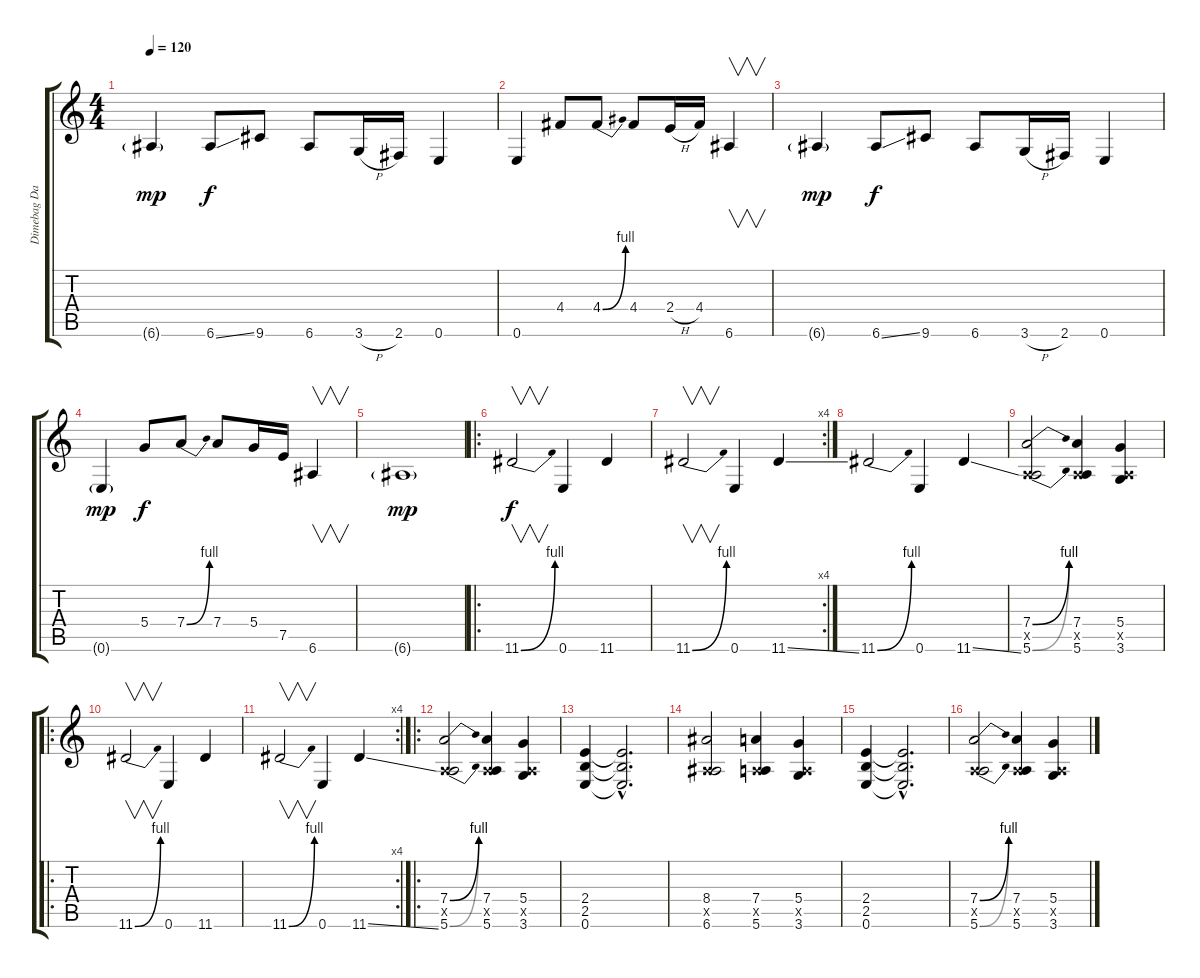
\track ("Dimebag Darrell" "Dimebag Da") {instrument overdrivenguitar}
\staff {score tabs}
\tuning (E4 B3 G3 D3 A2 E2) {hide}
\ts (4 4)
\tempo 120
\clef g2
\ks c
6.6{g}.4{dy mp} 6.6{ss}.8{dy f} 9.6.8 6.6.8 3.6{h}.16 2.6.16 0.6.4 |
0.6.4 4.4.8 4.4{be (bend 0 0 60 4)}.8 4.4.8 2.4{h}.16 4.4.16 6.6.4{v} |
6.6{g}.4{dy mp} 6.6{ss}.8{dy f} 9.6.8 6.6.8 3.6{h}.16 2.6.16 0.6.4 |
0.6{g}.4{dy mp} 5.4.8{dy f} 7.4{be (bend 0 0 60 4)}.8 7.4.8 5.4.16 7.5.16 6.6.4{v} |
6.6{g}.1{dy mp} |
\ro
11.6{be (bend 0 0 60 4)}.2{v dy f} 0.6.4 11.6.4 |
\rc 4
11.6{be (bend 0 0 60 4)}.2{v} 0.6.4 11.6{ss}.4 |
11.6{be (bend 0 0 60 4)}.2 0.6.4 11.6{ss}.4 |
(7.4{be (bend 0 0 60 4)} 0.5{x} 5.6{be (bend 0 0 60 4)}).2 (7.4 0.5{x} 5.6).4 (5.4 0.5{x} 3.6).4 |
\ro
11.6{be (bend 0 0 60 4)}.2{v} 0.6.4 11.6.4 |
\rc 4
11.6{be (bend 0 0 60 4)}.2{v} 0.6.4 11.6{ss}.4 |
\ro
(7.4{be (bend 0 0 60 4)} 0.5{x} 5.6{be (bend 0 0 60 4)}).2 (7.4 0.5{x} 5.6).4 (5.4 0.5{x} 3.6).4 |
(2.4 2.5 0.6).4 (2.4{hac t} 2.5{hac t} 0.6{hac t}).2{d} |
(8.4 0.5{x} 6.6).2 (7.4 0.5{x} 5.6).4 (5.4 0.5{x} 3.6).4 |
(2.4 2.5 0.6).4 (2.4{hac t} 2.5{hac t} 0.6{hac t}).2{d} |
(7.4{be (bend 0 0 60 4)} 0.5{x} 5.6{be (bend 0 0 60 4)}).2 (7.4 0.5{x} 5.6).4 (5.4 0.5{x} 3.6).4
